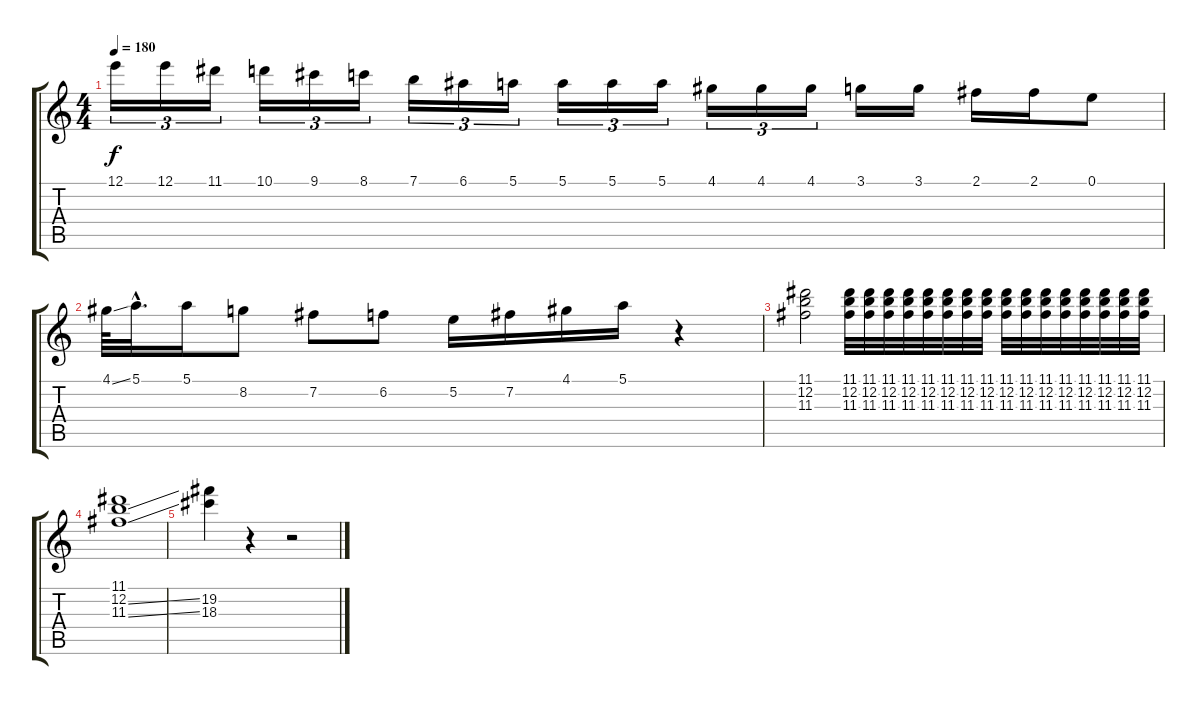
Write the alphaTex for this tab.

\track "" {instrument electricguitarjazz}
\staff {score tabs}
\tuning (E4 B3 G3 D3 A2 E2) {hide}
\ts (4 4)
\tempo 180
\clef g2
\ks c
12.1.16{tu (3 2) dy f} 12.1.16{tu (3 2)} 11.1.16{tu (3 2)} 10.1.16{tu (3 2)} 9.1.16{tu (3 2)} 8.1.16{tu (3 2)} 7.1.16{tu (3 2)} 6.1.16{tu (3 2)} 5.1.16{tu (3 2)} 5.1.16{tu (3 2)} 5.1.16{tu (3 2)} 5.1.16{tu (3 2)} 4.1.16{tu (3 2)} 4.1.16{tu (3 2)} 4.1.16{tu (3 2)} 3.1.16 3.1.16 2.1.16 2.1.16 0.1.8 |
4.1{ss}.64 5.1{hac}.32{d} 5.1.16 8.2.8 7.2.8 6.2.8 5.2.16 7.2.16 4.1.16 5.1.16 r.4 |
(11.1 12.2 11.3).2 (11.1 12.2 11.3).32 (11.1 12.2 11.3).32 (11.1 12.2 11.3).32 (11.1 12.2 11.3).32 (11.1 12.2 11.3).32 (11.1 12.2 11.3).32 (11.1 12.2 11.3).32 (11.1 12.2 11.3).32 (11.1 12.2 11.3).32 (11.1 12.2 11.3).32 (11.1 12.2 11.3).32 (11.1 12.2 11.3).32 (11.1 12.2 11.3).32 (11.1 12.2 11.3).32 (11.1 12.2 11.3).32 (11.1 12.2 11.3).32 |
(11.1 12.2{ss} 11.3{ss}).1 |
(19.2 18.3).4 r.4 r.2
